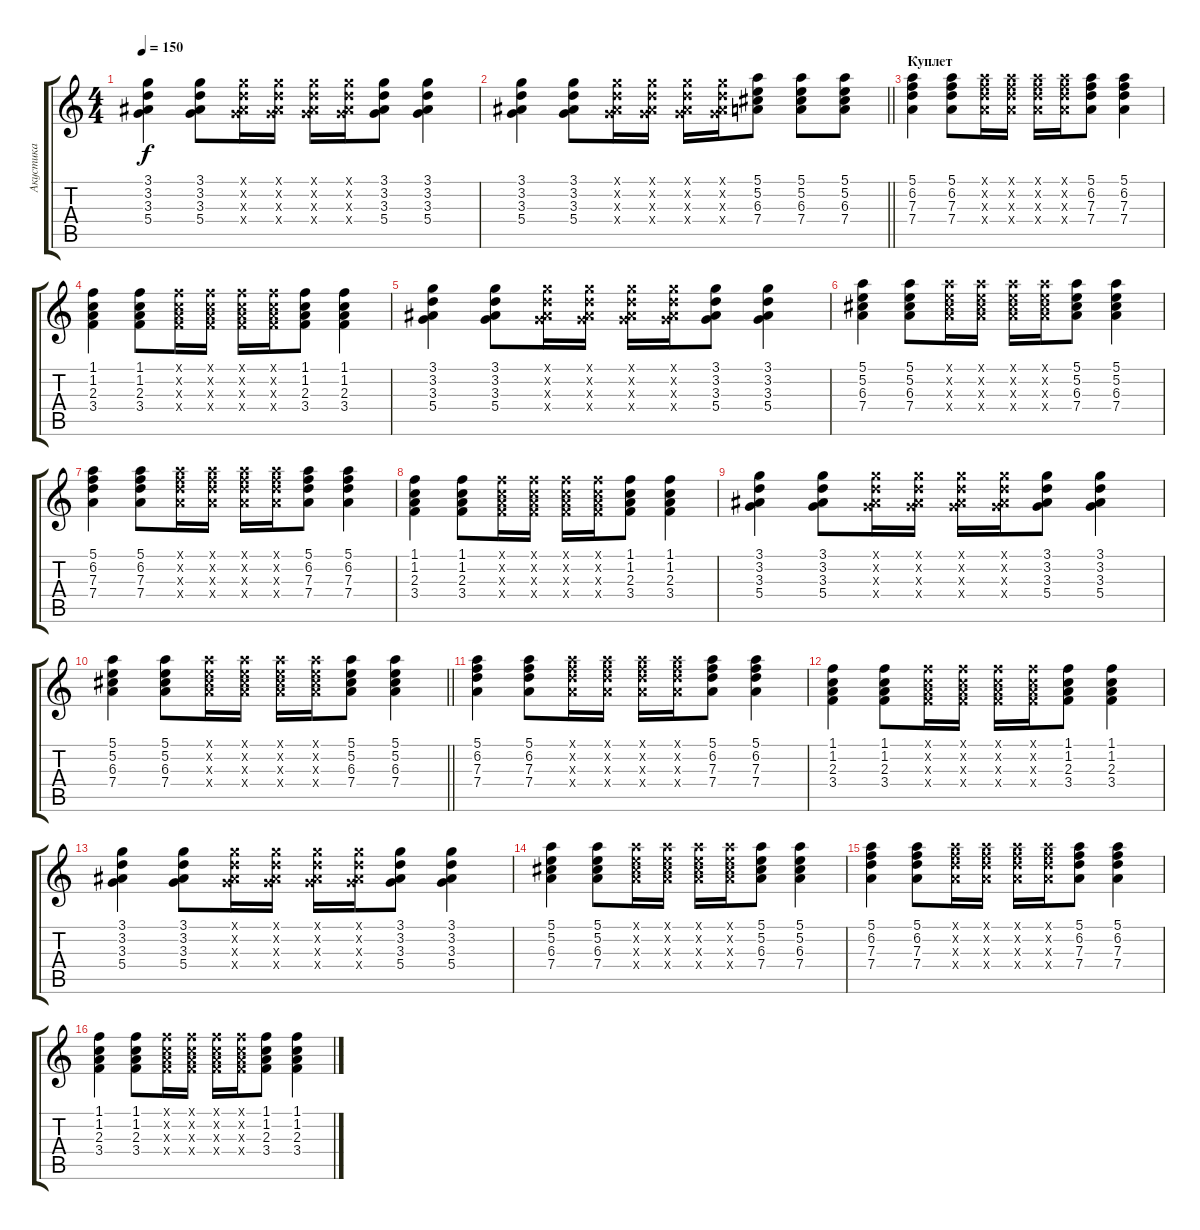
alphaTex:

\track ("Акустика" "Акустика") {instrument electricguitarclean}
\staff {score tabs}
\tuning (E4 B3 G3 D3 A2 E2) {hide}
\ts (4 4)
\tempo 150
\clef g2
\ks c
(3.1 3.2 3.3 5.4).4{dy f} (3.1 3.2 3.3 5.4).8 (3.1{x} 3.2{x} 3.3{x} 5.4{x}).16 (3.1{x} 3.2{x} 3.3{x} 5.4{x}).16 (3.1{x} 3.2{x} 3.3{x} 5.4{x}).16 (3.1{x} 3.2{x} 3.3{x} 5.4{x}).16 (3.1 3.2 3.3 5.4).8 (3.1 3.2 3.3 5.4).4 |
\barLineRight lightlight
(3.1 3.2 3.3 5.4).4 (3.1 3.2 3.3 5.4).8 (3.1{x} 3.2{x} 3.3{x} 5.4{x}).16 (3.1{x} 3.2{x} 3.3{x} 5.4{x}).16 (3.1{x} 3.2{x} 3.3{x} 5.4{x}).16 (3.1{x} 3.2{x} 3.3{x} 5.4{x}).16 (5.1 5.2 6.3 7.4).8 (5.1 5.2 6.3 7.4).8 (5.1 5.2 6.3 7.4).8 |
\section ("" "Куплет")
(5.1 6.2 7.3 7.4).4 (5.1 6.2 7.3 7.4).8 (5.1{x} 6.2{x} 7.3{x} 7.4{x}).16 (5.1{x} 6.2{x} 7.3{x} 7.4{x}).16 (5.1{x} 6.2{x} 7.3{x} 7.4{x}).16 (5.1{x} 6.2{x} 7.3{x} 7.4{x}).16 (5.1 6.2 7.3 7.4).8 (5.1 6.2 7.3 7.4).4 |
(1.1 1.2 2.3 3.4).4 (1.1 1.2 2.3 3.4).8 (1.1{x} 1.2{x} 2.3{x} 3.4{x}).16 (1.1{x} 1.2{x} 2.3{x} 3.4{x}).16 (1.1{x} 1.2{x} 2.3{x} 3.4{x}).16 (1.1{x} 1.2{x} 2.3{x} 3.4{x}).16 (1.1 1.2 2.3 3.4).8 (1.1 1.2 2.3 3.4).4 |
(3.1 3.2 3.3 5.4).4 (3.1 3.2 3.3 5.4).8 (3.1{x} 3.2{x} 3.3{x} 5.4{x}).16 (3.1{x} 3.2{x} 3.3{x} 5.4{x}).16 (3.1{x} 3.2{x} 3.3{x} 5.4{x}).16 (3.1{x} 3.2{x} 3.3{x} 5.4{x}).16 (3.1 3.2 3.3 5.4).8 (3.1 3.2 3.3 5.4).4 |
(5.1 5.2 6.3 7.4).4 (5.1 5.2 6.3 7.4).8 (5.1{x} 5.2{x} 6.3{x} 7.4{x}).16 (5.1{x} 5.2{x} 6.3{x} 7.4{x}).16 (5.1{x} 5.2{x} 6.3{x} 7.4{x}).16 (5.1{x} 5.2{x} 6.3{x} 7.4{x}).16 (5.1 5.2 6.3 7.4).8 (5.1 5.2 6.3 7.4).4 |
(5.1 6.2 7.3 7.4).4 (5.1 6.2 7.3 7.4).8 (5.1{x} 6.2{x} 7.3{x} 7.4{x}).16 (5.1{x} 6.2{x} 7.3{x} 7.4{x}).16 (5.1{x} 6.2{x} 7.3{x} 7.4{x}).16 (5.1{x} 6.2{x} 7.3{x} 7.4{x}).16 (5.1 6.2 7.3 7.4).8 (5.1 6.2 7.3 7.4).4 |
(1.1 1.2 2.3 3.4).4 (1.1 1.2 2.3 3.4).8 (1.1{x} 1.2{x} 2.3{x} 3.4{x}).16 (1.1{x} 1.2{x} 2.3{x} 3.4{x}).16 (1.1{x} 1.2{x} 2.3{x} 3.4{x}).16 (1.1{x} 1.2{x} 2.3{x} 3.4{x}).16 (1.1 1.2 2.3 3.4).8 (1.1 1.2 2.3 3.4).4 |
(3.1 3.2 3.3 5.4).4 (3.1 3.2 3.3 5.4).8 (3.1{x} 3.2{x} 3.3{x} 5.4{x}).16 (3.1{x} 3.2{x} 3.3{x} 5.4{x}).16 (3.1{x} 3.2{x} 3.3{x} 5.4{x}).16 (3.1{x} 3.2{x} 3.3{x} 5.4{x}).16 (3.1 3.2 3.3 5.4).8 (3.1 3.2 3.3 5.4).4 |
\barLineRight lightlight
(5.1 5.2 6.3 7.4).4 (5.1 5.2 6.3 7.4).8 (5.1{x} 5.2{x} 6.3{x} 7.4{x}).16 (5.1{x} 5.2{x} 6.3{x} 7.4{x}).16 (5.1{x} 5.2{x} 6.3{x} 7.4{x}).16 (5.1{x} 5.2{x} 6.3{x} 7.4{x}).16 (5.1 5.2 6.3 7.4).8 (5.1 5.2 6.3 7.4).4 |
\section ("" " ")
(5.1 6.2 7.3 7.4).4 (5.1 6.2 7.3 7.4).8 (5.1{x} 6.2{x} 7.3{x} 7.4{x}).16 (5.1{x} 6.2{x} 7.3{x} 7.4{x}).16 (5.1{x} 6.2{x} 7.3{x} 7.4{x}).16 (5.1{x} 6.2{x} 7.3{x} 7.4{x}).16 (5.1 6.2 7.3 7.4).8 (5.1 6.2 7.3 7.4).4 |
(1.1 1.2 2.3 3.4).4 (1.1 1.2 2.3 3.4).8 (1.1{x} 1.2{x} 2.3{x} 3.4{x}).16 (1.1{x} 1.2{x} 2.3{x} 3.4{x}).16 (1.1{x} 1.2{x} 2.3{x} 3.4{x}).16 (1.1{x} 1.2{x} 2.3{x} 3.4{x}).16 (1.1 1.2 2.3 3.4).8 (1.1 1.2 2.3 3.4).4 |
(3.1 3.2 3.3 5.4).4 (3.1 3.2 3.3 5.4).8 (3.1{x} 3.2{x} 3.3{x} 5.4{x}).16 (3.1{x} 3.2{x} 3.3{x} 5.4{x}).16 (3.1{x} 3.2{x} 3.3{x} 5.4{x}).16 (3.1{x} 3.2{x} 3.3{x} 5.4{x}).16 (3.1 3.2 3.3 5.4).8 (3.1 3.2 3.3 5.4).4 |
(5.1 5.2 6.3 7.4).4 (5.1 5.2 6.3 7.4).8 (5.1{x} 5.2{x} 6.3{x} 7.4{x}).16 (5.1{x} 5.2{x} 6.3{x} 7.4{x}).16 (5.1{x} 5.2{x} 6.3{x} 7.4{x}).16 (5.1{x} 5.2{x} 6.3{x} 7.4{x}).16 (5.1 5.2 6.3 7.4).8 (5.1 5.2 6.3 7.4).4 |
(5.1 6.2 7.3 7.4).4 (5.1 6.2 7.3 7.4).8 (5.1{x} 6.2{x} 7.3{x} 7.4{x}).16 (5.1{x} 6.2{x} 7.3{x} 7.4{x}).16 (5.1{x} 6.2{x} 7.3{x} 7.4{x}).16 (5.1{x} 6.2{x} 7.3{x} 7.4{x}).16 (5.1 6.2 7.3 7.4).8 (5.1 6.2 7.3 7.4).4 |
(1.1 1.2 2.3 3.4).4 (1.1 1.2 2.3 3.4).8 (1.1{x} 1.2{x} 2.3{x} 3.4{x}).16 (1.1{x} 1.2{x} 2.3{x} 3.4{x}).16 (1.1{x} 1.2{x} 2.3{x} 3.4{x}).16 (1.1{x} 1.2{x} 2.3{x} 3.4{x}).16 (1.1 1.2 2.3 3.4).8 (1.1 1.2 2.3 3.4).4
